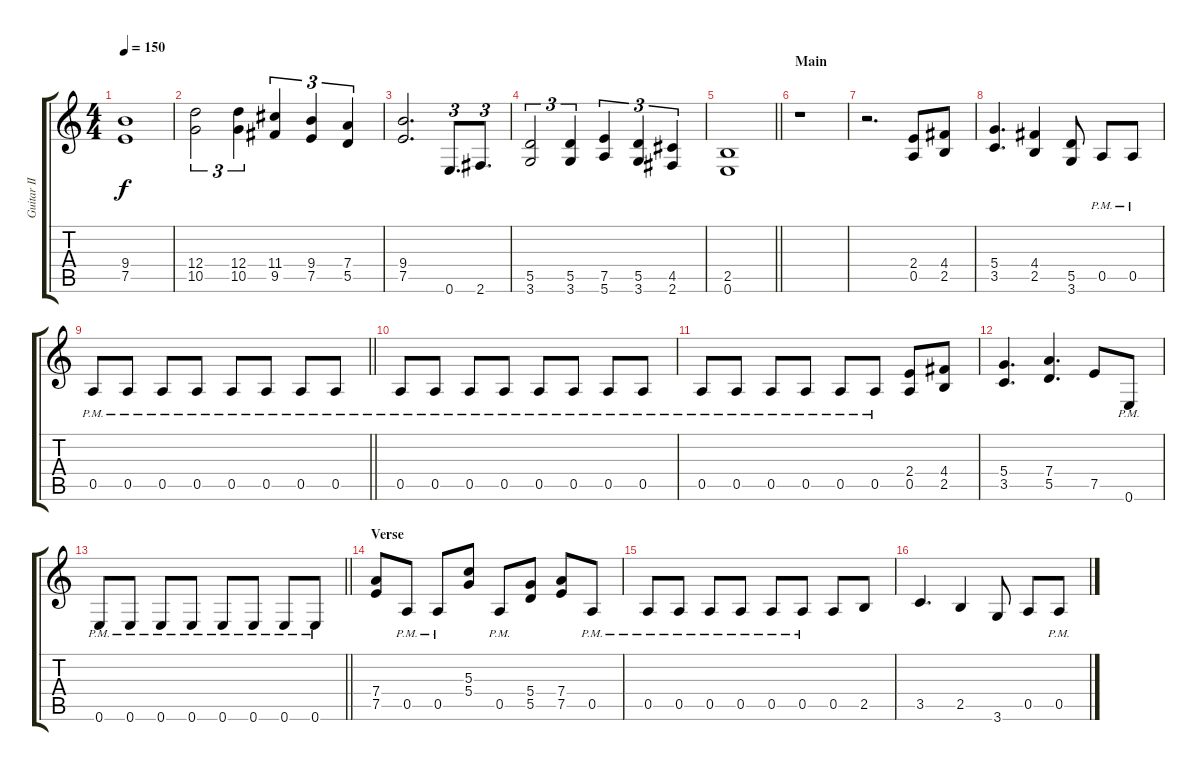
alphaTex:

\track ("Guitar II" "Guitar II") {instrument distortionguitar}
\staff {score tabs}
\tuning (E4 B3 G3 D3 A2 E2) {hide}
\ts (4 4)
\tempo 150
\clef g2
\ks c
(9.4 7.5).1{dy f} |
(12.4 10.5).2{tu (3 2)} (12.4 10.5).4{tu (3 2)} (11.4 9.5).4{tu (3 2)} (9.4 7.5).4{tu (3 2)} (7.4 5.5).4{tu (3 2)} |
(9.4 7.5).2{d} 0.6.8{d tu (3 2)} 2.6.8{d tu (3 2)} |
(5.5 3.6).2{tu (3 2)} (5.5 3.6).4{tu (3 2)} (7.5 5.6).4{tu (3 2)} (5.5 3.6).4{tu (3 2)} (4.5 2.6).4{tu (3 2)} |
\barLineRight lightlight
(2.5 0.6).1 |
\section ("" "Main")
r.1 |
r.2{d} (2.4 0.5).8 (4.4 2.5).8 |
(5.4 3.5).4{d} (4.4 2.5).4 (5.5 3.6).8 0.5{pm}.8 0.5{pm}.8 |
\barLineRight lightlight
0.5{pm}.8 0.5{pm}.8 0.5{pm}.8 0.5{pm}.8 0.5{pm}.8 0.5{pm}.8 0.5{pm}.8 0.5{pm}.8 |
\section ("" "")
0.5{pm}.8 0.5{pm}.8 0.5{pm}.8 0.5{pm}.8 0.5{pm}.8 0.5{pm}.8 0.5{pm}.8 0.5{pm}.8 |
0.5{pm}.8 0.5{pm}.8 0.5{pm}.8 0.5{pm}.8 0.5{pm}.8 0.5{pm}.8 (2.4 0.5).8 (4.4 2.5).8 |
(5.4 3.5).4{d} (7.4 5.5).4{d} 7.5.8 0.6{pm}.8 |
\barLineRight lightlight
0.6{pm}.8 0.6{pm}.8 0.6{pm}.8 0.6{pm}.8 0.6{pm}.8 0.6{pm}.8 0.6{pm}.8 0.6{pm}.8 |
\section ("" "Verse")
(7.4 7.5).8 0.5{pm}.8 0.5{pm}.8 (5.3 5.4).8 0.5{pm}.8 (5.4 5.5).8 (7.4 7.5).8 0.5{pm}.8 |
0.5{pm}.8 0.5{pm}.8 0.5{pm}.8 0.5{pm}.8 0.5{pm}.8 0.5{pm}.8 0.5.8 2.5.8 |
3.5.4{d} 2.5.4 3.6.8 0.5.8 0.5{pm}.8
